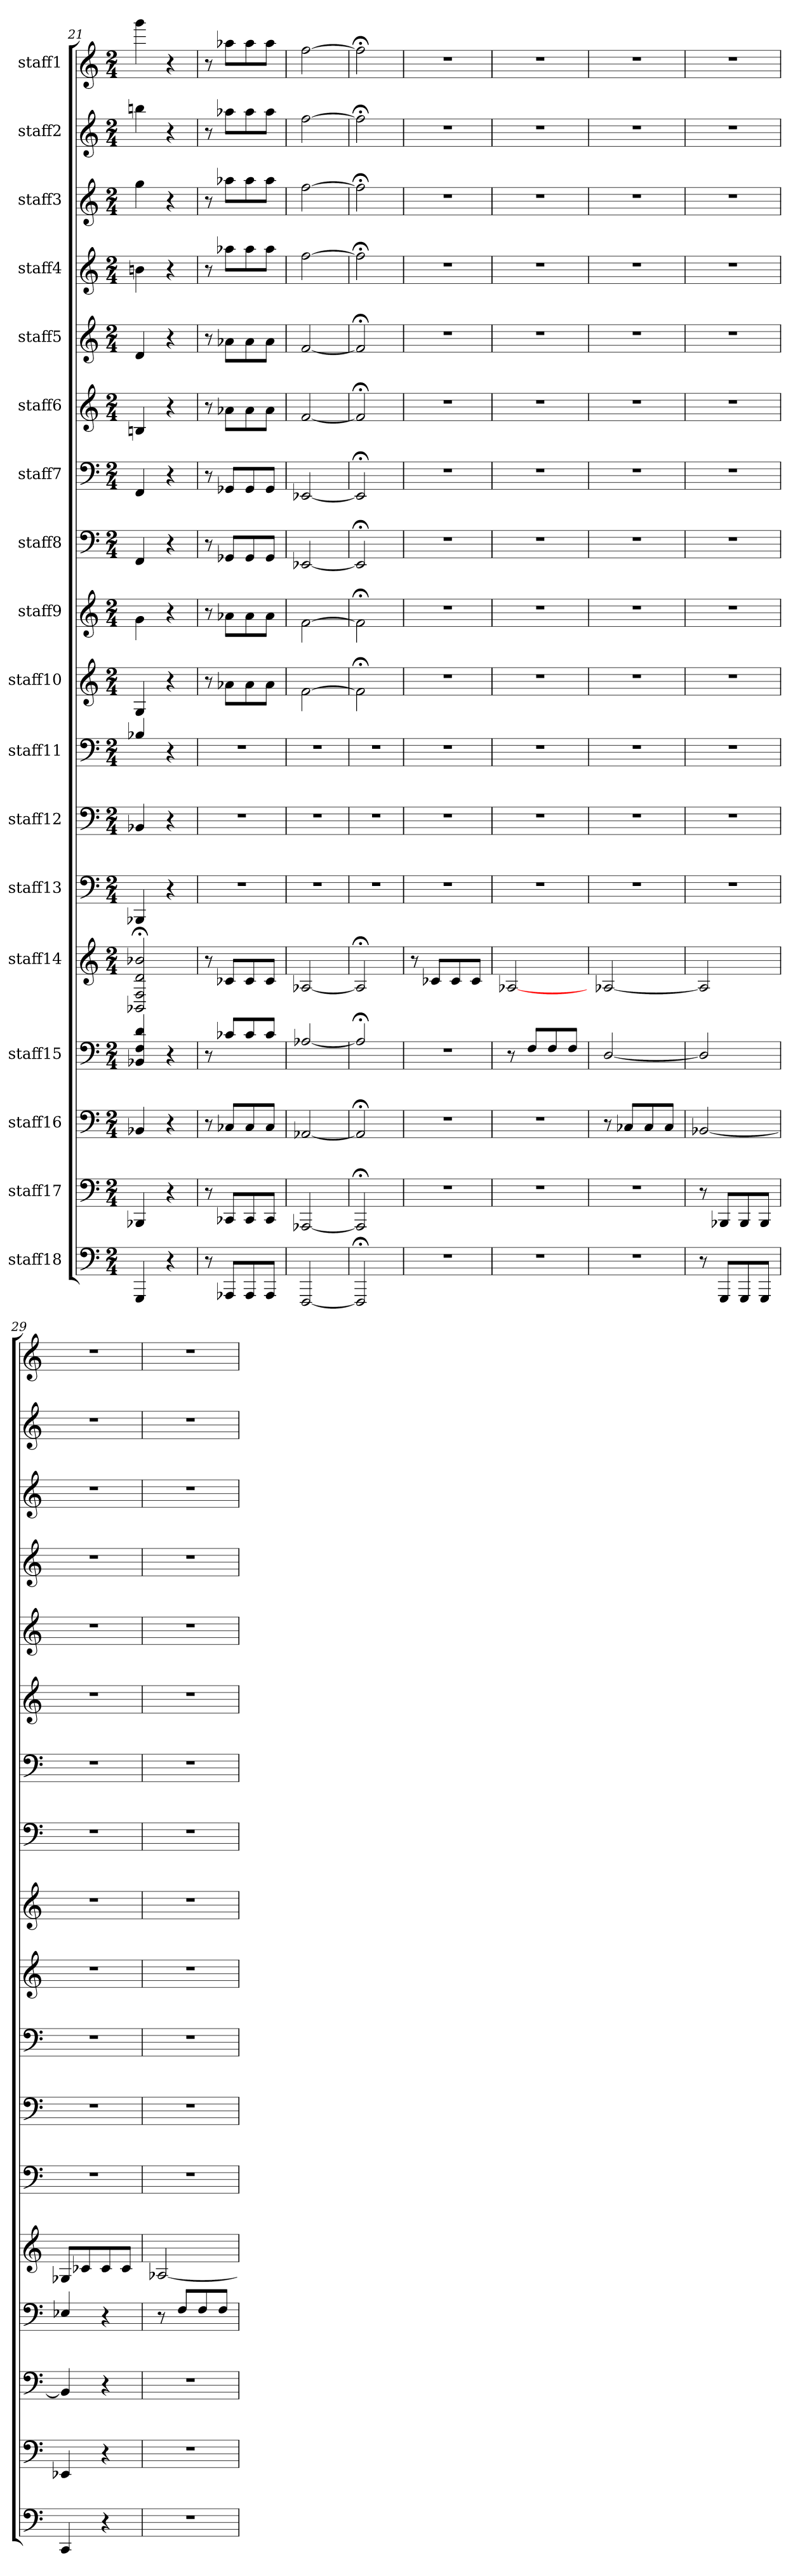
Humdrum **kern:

**kern	**kern	**kern	**kern	**kern	**kern	**kern	**kern	**kern	**kern	**kern	**kern	**kern	**kern	**kern	**kern	**kern	**kern
*part18	*part17	*part16	*part15	*part14	*part13	*part12	*part11	*part10	*part9	*part8	*part7	*part6	*part5	*part4	*part3	*part2	*part1
*staff18	*staff17	*staff16	*staff15	*staff14	*staff13	*staff12	*staff11	*staff10	*staff9	*staff8	*staff7	*staff6	*staff5	*staff4	*staff3	*staff2	*staff1
*I"staff18	*I"staff17	*I"staff16	*I"staff15	*I"staff14	*I"staff13	*I"staff12	*I"staff11	*I"staff10	*I"staff9	*I"staff8	*I"staff7	*I"staff6	*I"staff5	*I"staff4	*I"staff3	*I"staff2	*I"staff1
*M2/4	*M2/4	*M2/4	*M2/4	*M2/4	*M2/4	*M2/4	*M2/4	*M2/4	*M2/4	*M2/4	*M2/4	*M2/4	*M2/4	*M2/4	*M2/4	*M2/4	*M2/4
=21	=21	=21	=21	=21	=21	=21	=21	=21	=21	=21	=21	=21	=21	=21	=21	=21	=21
4GGG/	4BBB-/	4BB-/	4d/ 4F/ 4BB-/	2b-;</ 2d;</ 2F;</ 2BB-;</	4BBB-/	4BB-/	4B-/	4G/	4g\	4FF/	4FF/	4Bn/	4d/	4bn\	4gg\	4bbn\	4ggg\
4r	4r	4r	4r	.	4r	4r	4r	4r	4r	4r	4r	4r	4r	4r	4r	4r	4r
=22	=22	=22	=22	=22	=22	=22	=22	=22	=22	=22	=22	=22	=22	=22	=22	=22	=22
8r	8r	8r	8r	8r	2r	2r	2r	8r	8r	8r	8r	8r	8r	8r	8r	8r	8r
8AAA-/L	8CC-/L	8C-/L	8c-/L	8c-/L	.	.	.	8a-\L	8a-\L	8GG-/L	8GG-/L	8a-\L	8a-\L	8aa-\L	8aa-\L	8aa-\L	8aa-\L
8AAA-/	8CC-/	8C-/	8c-/	8c-/	.	.	.	8a-\	8a-\	8GG-/	8GG-/	8a-\	8a-\	8aa-\	8aa-\	8aa-\	8aa-\
8AAA-/J	8CC-/J	8C-/J	8c-/J	8c-/J	.	.	.	8a-\J	8a-\J	8GG-/J	8GG-/J	8a-\J	8a-\J	8aa-\J	8aa-\J	8aa-\J	8aa-\J
=23	=23	=23	=23	=23	=23	=23	=23	=23	=23	=23	=23	=23	=23	=23	=23	=23	=23
[2FFF/	[2AAA-/	[2AA-/	[2A-/	[2A-/	2r	2r	2r	[2f\	[2f\	[2EE-/	[2EE-/	[2f/	[2f/	[2ff\	[2ff\	[2ff\	[2ff\
=24	=24	=24	=24	=24	=24	=24	=24	=24	=24	=24	=24	=24	=24	=24	=24	=24	=24
2FFF;</]	2AAA-;</]	2AA-;</]	2A-;</]	2A-;</]	2r	2r	2r	2f;<\]	2f;<\]	2EE-;</]	2EE-;</]	2f;</]	2f;</]	2ff;<\]	2ff;<\]	2ff;<\]	2ff;<\]
=25	=25	=25	=25	=25	=25	=25	=25	=25	=25	=25	=25	=25	=25	=25	=25	=25	=25
2r	2r	2r	2r	8r	2r	2r	2r	2r	2r	2r	2r	2r	2r	2r	2r	2r	2r
.	.	.	.	8c-/L	.	.	.	.	.	.	.	.	.	.	.	.	.
.	.	.	.	8c-/	.	.	.	.	.	.	.	.	.	.	.	.	.
.	.	.	.	8c-/J	.	.	.	.	.	.	.	.	.	.	.	.	.
=26	=26	=26	=26	=26	=26	=26	=26	=26	=26	=26	=26	=26	=26	=26	=26	=26	=26
2r	2r	2r	8r	[2A-/	2r	2r	2r	2r	2r	2r	2r	2r	2r	2r	2r	2r	2r
.	.	.	8F/L	.	.	.	.	.	.	.	.	.	.	.	.	.	.
.	.	.	8F/	.	.	.	.	.	.	.	.	.	.	.	.	.	.
.	.	.	8F/J	.	.	.	.	.	.	.	.	.	.	.	.	.	.
=27	=27	=27	=27	=27	=27	=27	=27	=27	=27	=27	=27	=27	=27	=27	=27	=27	=27
2r	2r	8r	[2D/	[2A-/	2r	2r	2r	2r	2r	2r	2r	2r	2r	2r	2r	2r	2r
.	.	8C-/L	.	.	.	.	.	.	.	.	.	.	.	.	.	.	.
.	.	8C-/	.	.	.	.	.	.	.	.	.	.	.	.	.	.	.
.	.	8C-/J	.	.	.	.	.	.	.	.	.	.	.	.	.	.	.
=28	=28	=28	=28	=28	=28	=28	=28	=28	=28	=28	=28	=28	=28	=28	=28	=28	=28
8r	8r	[2BB-/	2D/]	2A-/]	2r	2r	2r	2r	2r	2r	2r	2r	2r	2r	2r	2r	2r
8GGG/L	8BBB-/L	.	.	.	.	.	.	.	.	.	.	.	.	.	.	.	.
8GGG/	8BBB-/	.	.	.	.	.	.	.	.	.	.	.	.	.	.	.	.
8GGG/J	8BBB-/J	.	.	.	.	.	.	.	.	.	.	.	.	.	.	.	.
=29	=29	=29	=29	=29	=29	=29	=29	=29	=29	=29	=29	=29	=29	=29	=29	=29	=29
4CC/	4EE-/	4BB-/]	4E-/	8G-/L	2r	2r	2r	2r	2r	2r	2r	2r	2r	2r	2r	2r	2r
.	.	.	.	8c-/	.	.	.	.	.	.	.	.	.	.	.	.	.
4r	4r	4r	4r	8c-/	.	.	.	.	.	.	.	.	.	.	.	.	.
.	.	.	.	8c-/J	.	.	.	.	.	.	.	.	.	.	.	.	.
=30	=30	=30	=30	=30	=30	=30	=30	=30	=30	=30	=30	=30	=30	=30	=30	=30	=30
2r	2r	2r	8r	[2A-/	2r	2r	2r	2r	2r	2r	2r	2r	2r	2r	2r	2r	2r
.	.	.	8F/L	.	.	.	.	.	.	.	.	.	.	.	.	.	.
.	.	.	8F/	.	.	.	.	.	.	.	.	.	.	.	.	.	.
.	.	.	8F/J	.	.	.	.	.	.	.	.	.	.	.	.	.	.
=	=	=	=	=	=	=	=	=	=	=	=	=	=	=	=	=	=
*-	*-	*-	*-	*-	*-	*-	*-	*-	*-	*-	*-	*-	*-	*-	*-	*-	*-
